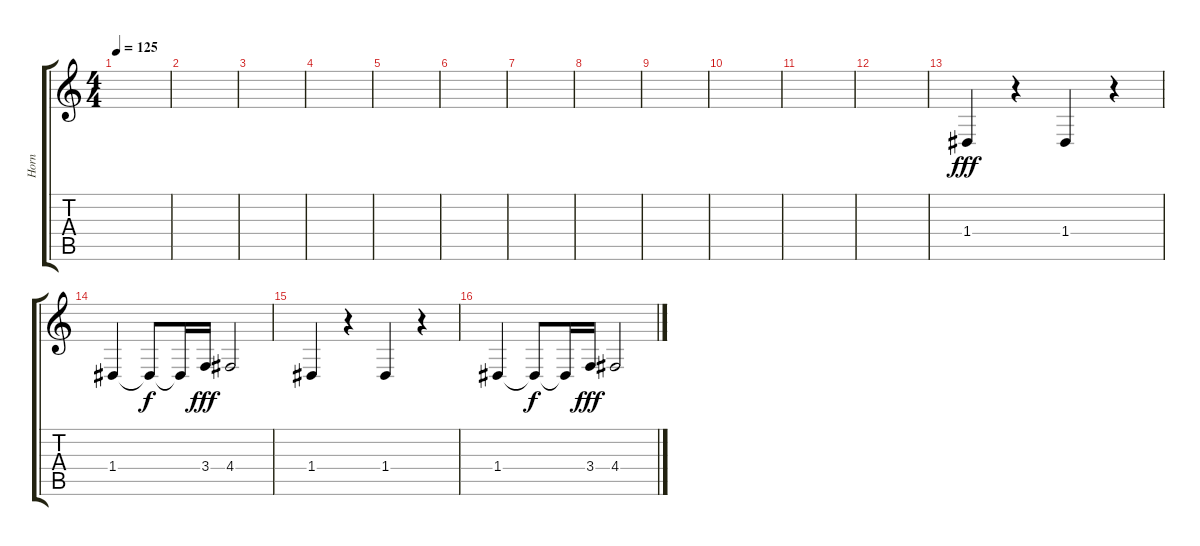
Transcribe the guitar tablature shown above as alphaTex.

\track ("Horn" "Horn") {instrument frenchhorn}
\staff {score tabs}
\tuning (E4 B3 G3 D3 A2 E2) {hide}
\ts (4 4)
\tempo 125
\clef g2
\ks c
|
|
|
|
|
|
|
|
|
|
|
|
1.4.4{dy fff} r.4 1.4.4 r.4 |
1.4.4 1.4{t}.8{dy f} 1.4{t}.16 3.4.16{dy fff} 4.4.2 |
1.4.4 r.4 1.4.4 r.4 |
1.4.4 1.4{t}.8{dy f} 1.4{t}.16 3.4.16{dy fff} 4.4.2
